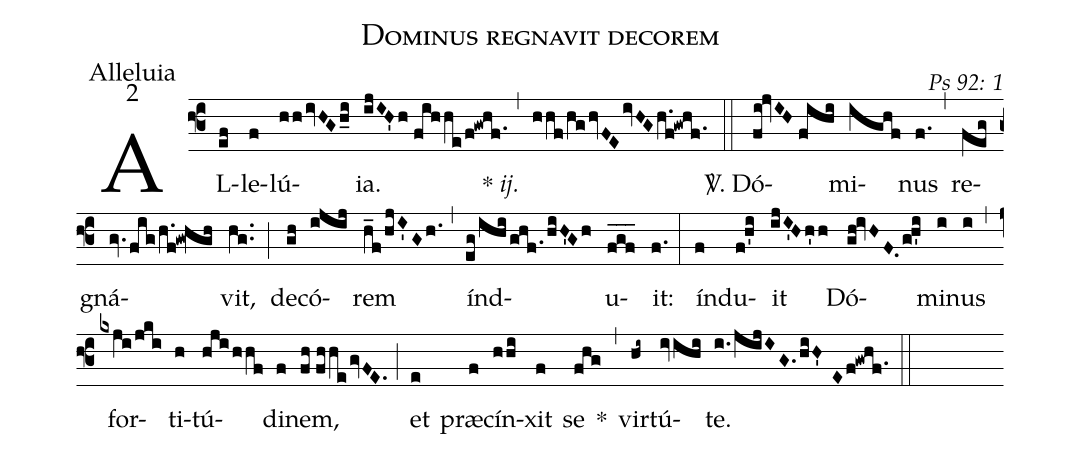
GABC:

name: Dominus regnavit decorem;
office-part: Alleluia;
mode: 2;
commentary: Ps 92: 1;
%%
(f3) AL(ef)le(f)lú(hhivHGh_i)ia.(ijIH'h//fihhe/f!gwhf.1) {*} <i>ij.</i>(,) (hhf/hg/hvFEivHGh.f!gwhf.1) (::)
<sp>V/</sp>. Dó(fi!jvIH//fihi)mi(ighf)nus(f.) (,) re(feg)gná(gv.fig/h.f!gw!hgh)vit,(hg..) (;) de(gh)có(ijij)rem(h_f/hjI'Gh.) (,) índ(eg/ihi/ghf.1/hiH'G/h)u(f_g_f_)it:(f.) (:)
índ(f)u(f!h'i)it(ijI'Hh'h) Dó(gh!ivHF.g!h'i)mi(i)nus(i) (,) for(kxji/jki)ti(h)tú(hji/hhf)di(f)nem,(fh//fhhegvFE.) (;) et(e) præ(f)cín(hhi)xit(f) se(fhg) *(,) vir(hi~)tú(ivihi)te.(i./jijIG.hiH'Ef!gwhf.1) (::)
